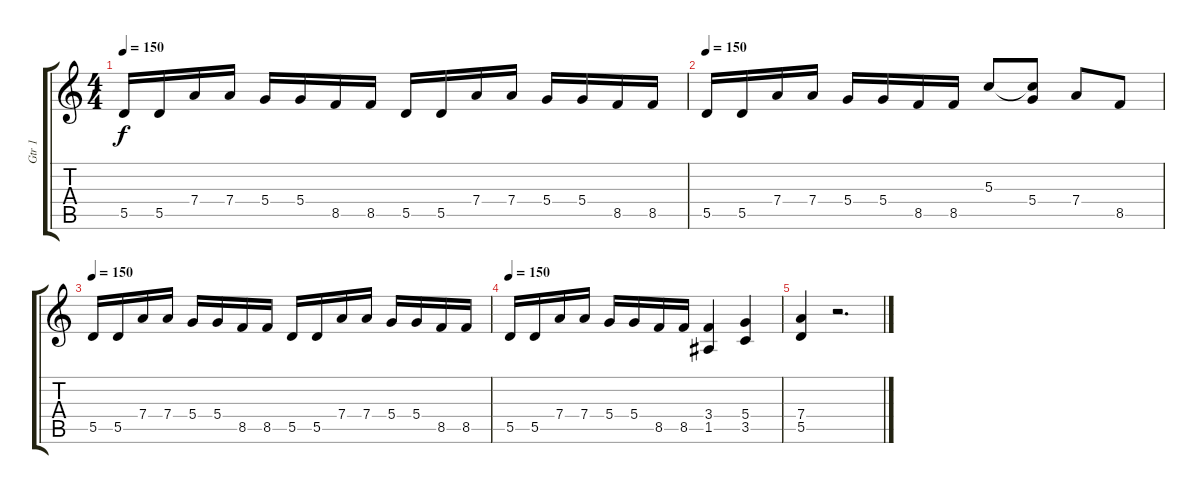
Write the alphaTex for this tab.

\track ("Gtr 1" "Gtr 1") {instrument distortionguitar}
\staff {score tabs}
\tuning (E4 B3 G3 D3 A2 E2) {hide}
\ts (4 4)
\tempo 150
\clef g2
\ks c
5.5.16{dy f} 5.5.16 7.4.16 7.4.16 5.4.16 5.4.16 8.5.16 8.5.16 5.5.16 5.5.16 7.4.16 7.4.16 5.4.16 5.4.16 8.5.16 8.5.16 |
\tempo 150
5.5.16 5.5.16 7.4.16 7.4.16 5.4.16 5.4.16 8.5.16 8.5.16 5.3.8 (5.3{t} 5.4).8 7.4.8 8.5.8 |
\tempo 150
5.5.16 5.5.16 7.4.16 7.4.16 5.4.16 5.4.16 8.5.16 8.5.16 5.5.16 5.5.16 7.4.16 7.4.16 5.4.16 5.4.16 8.5.16 8.5.16 |
\tempo 150
5.5.16 5.5.16 7.4.16 7.4.16 5.4.16 5.4.16 8.5.16 8.5.16 (3.4 1.5).4 (5.4 3.5).4 |
(7.4 5.5).4 r.2{d}
